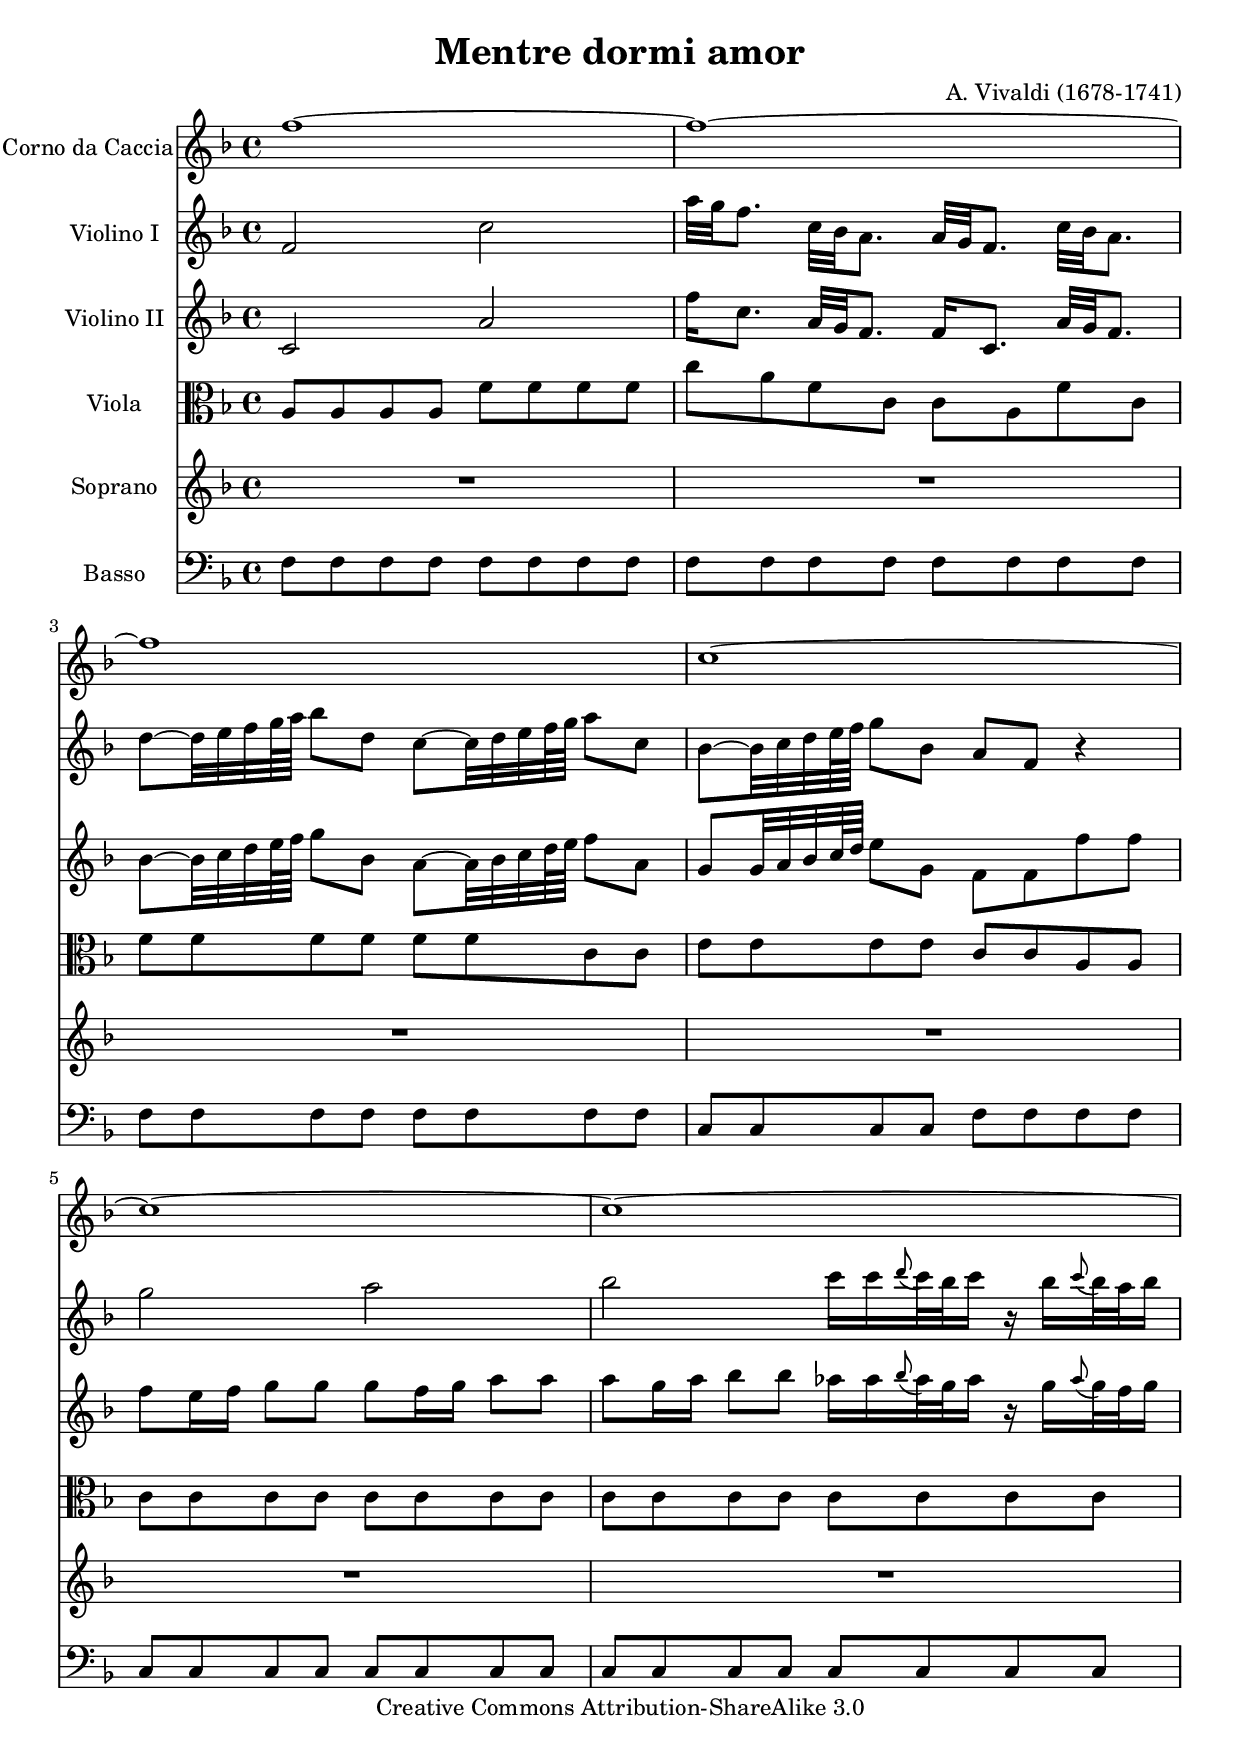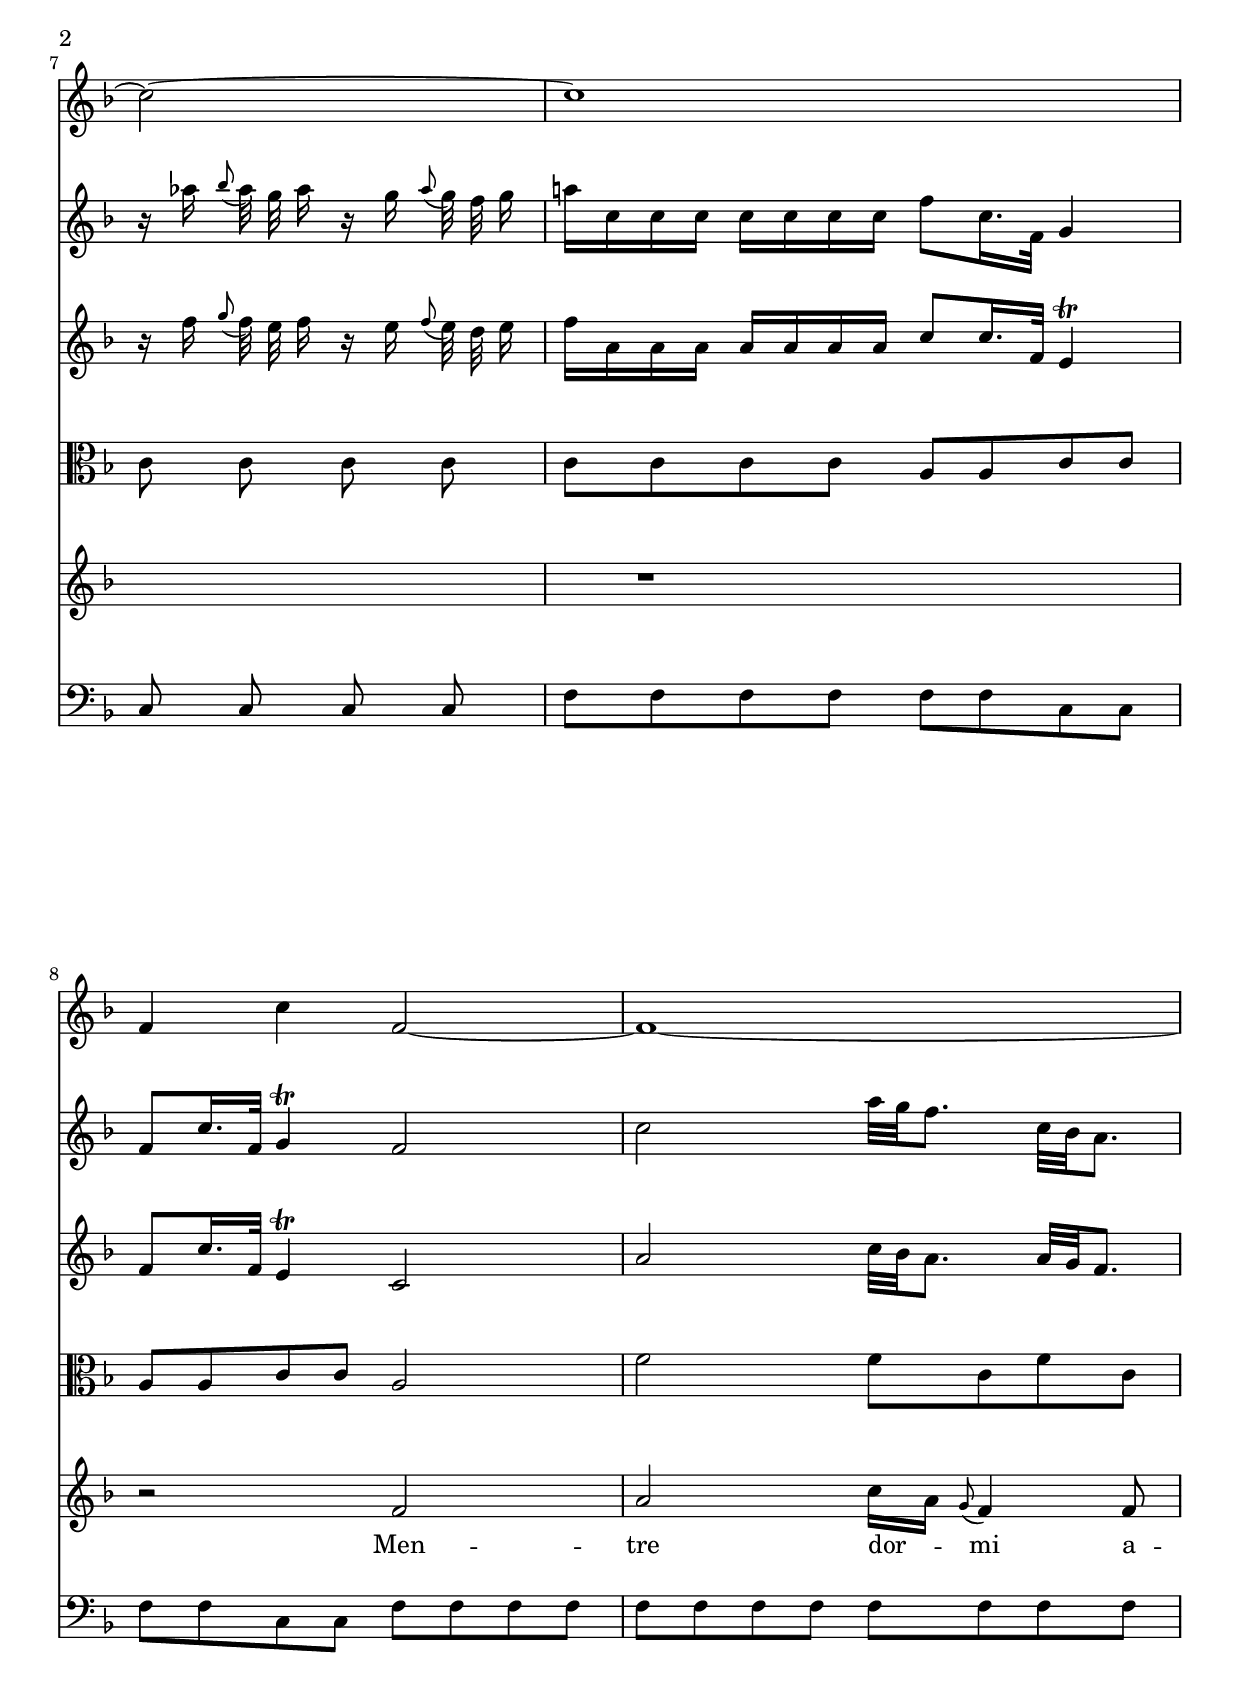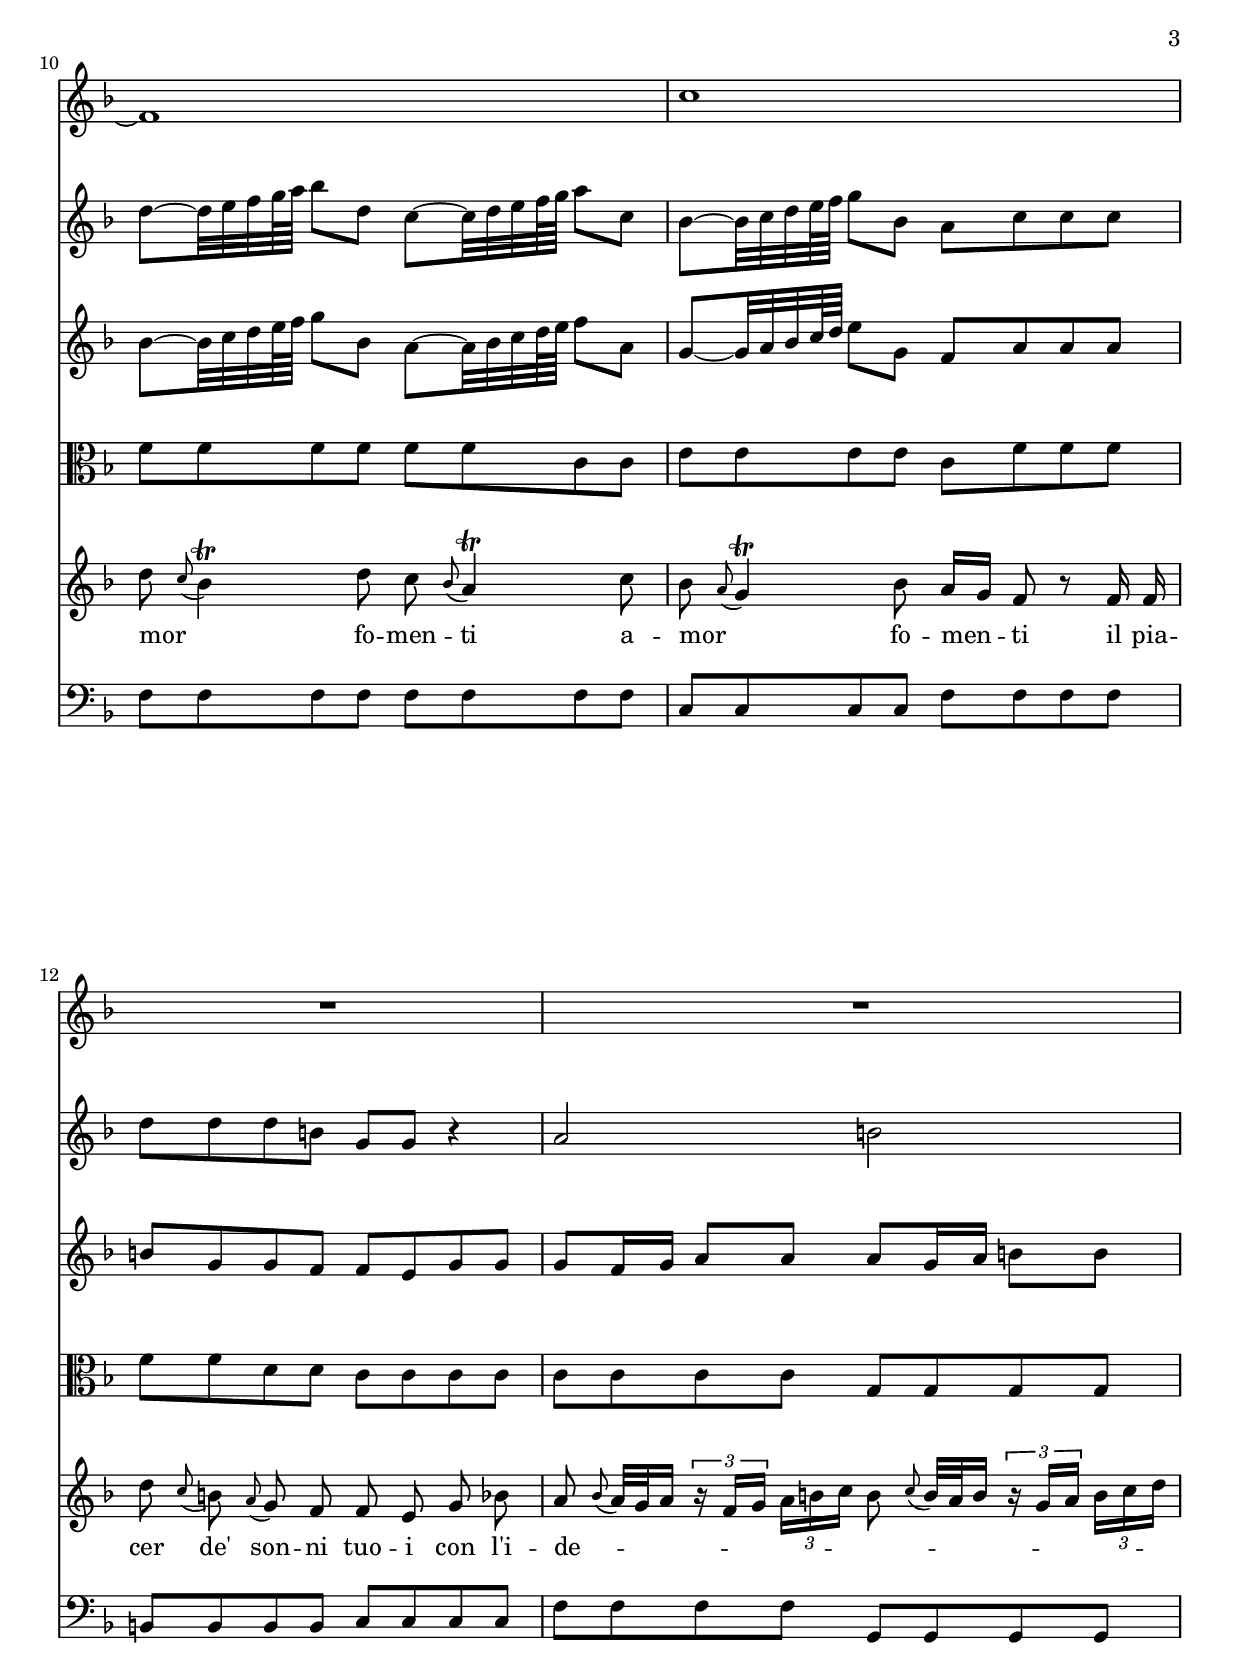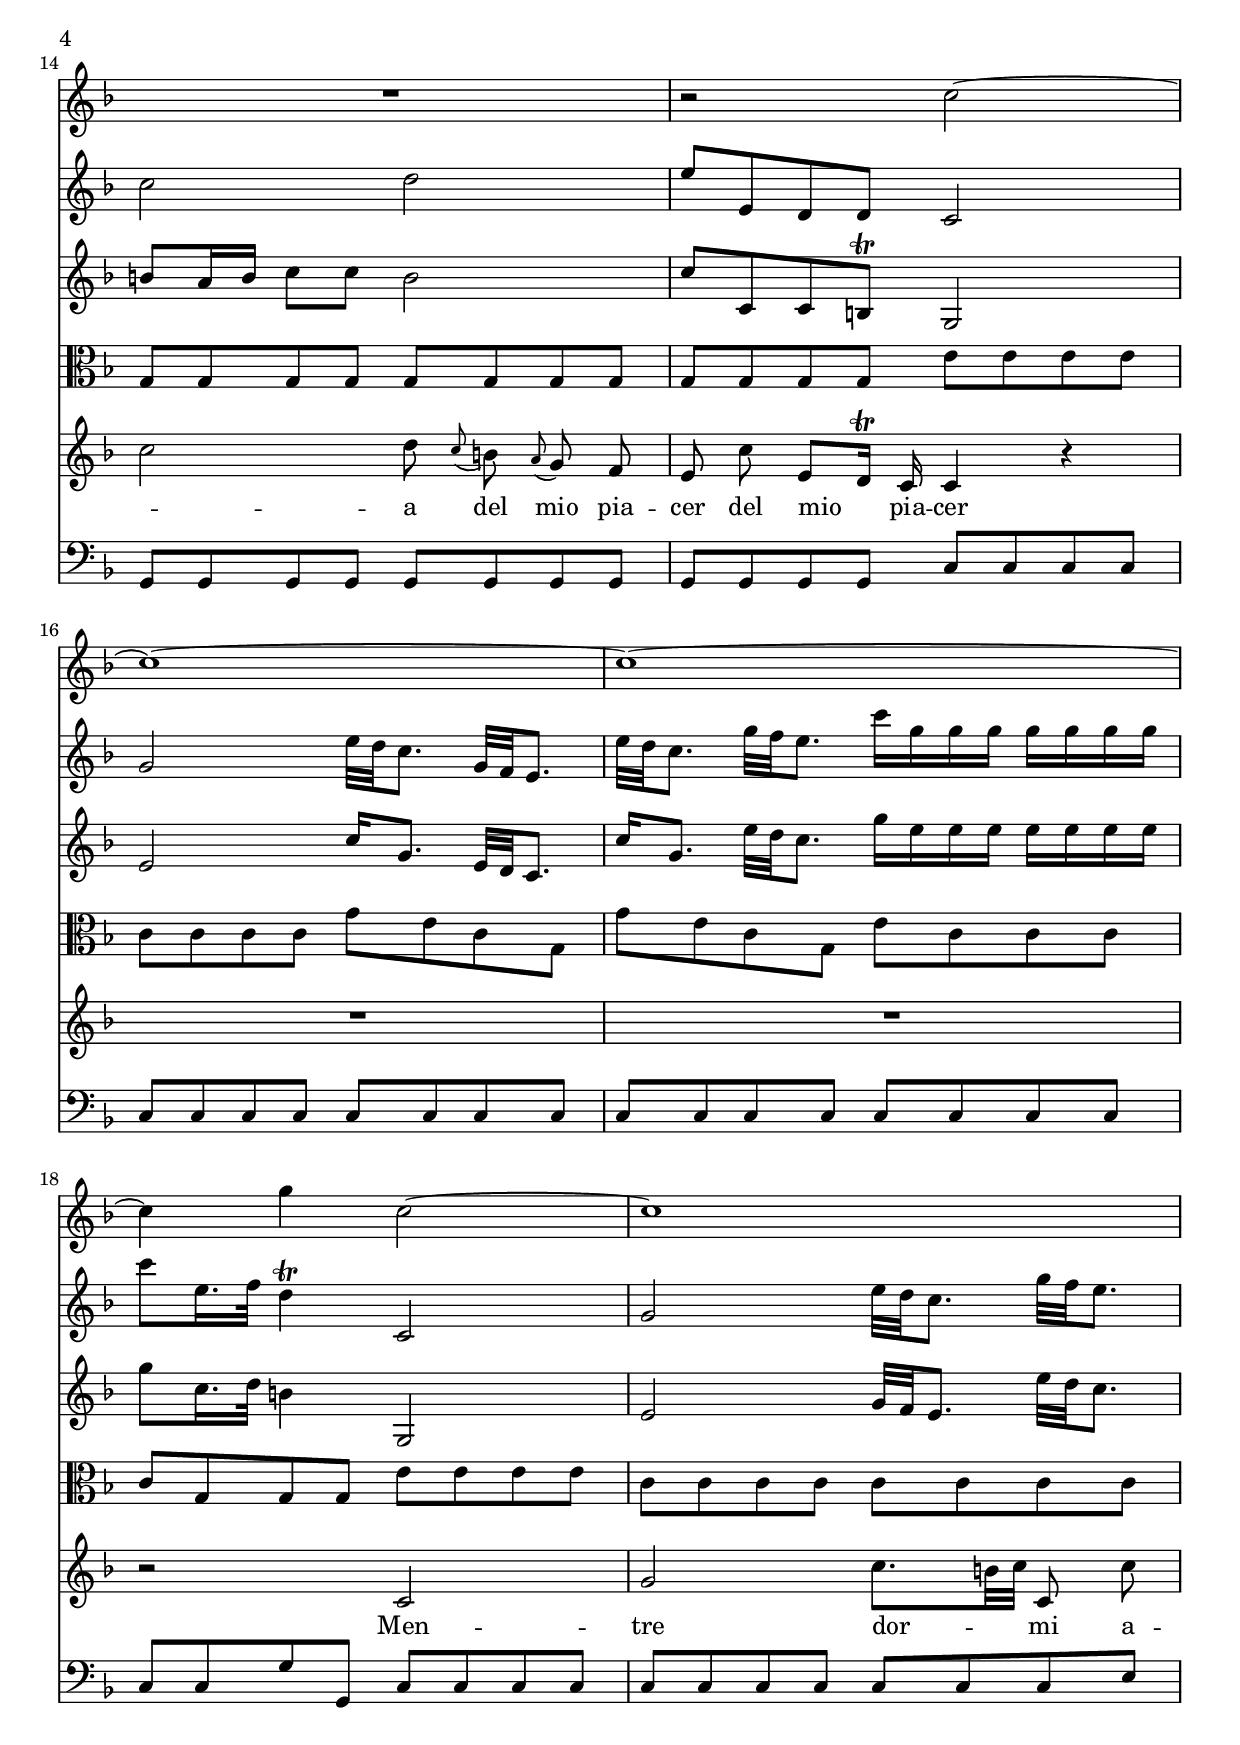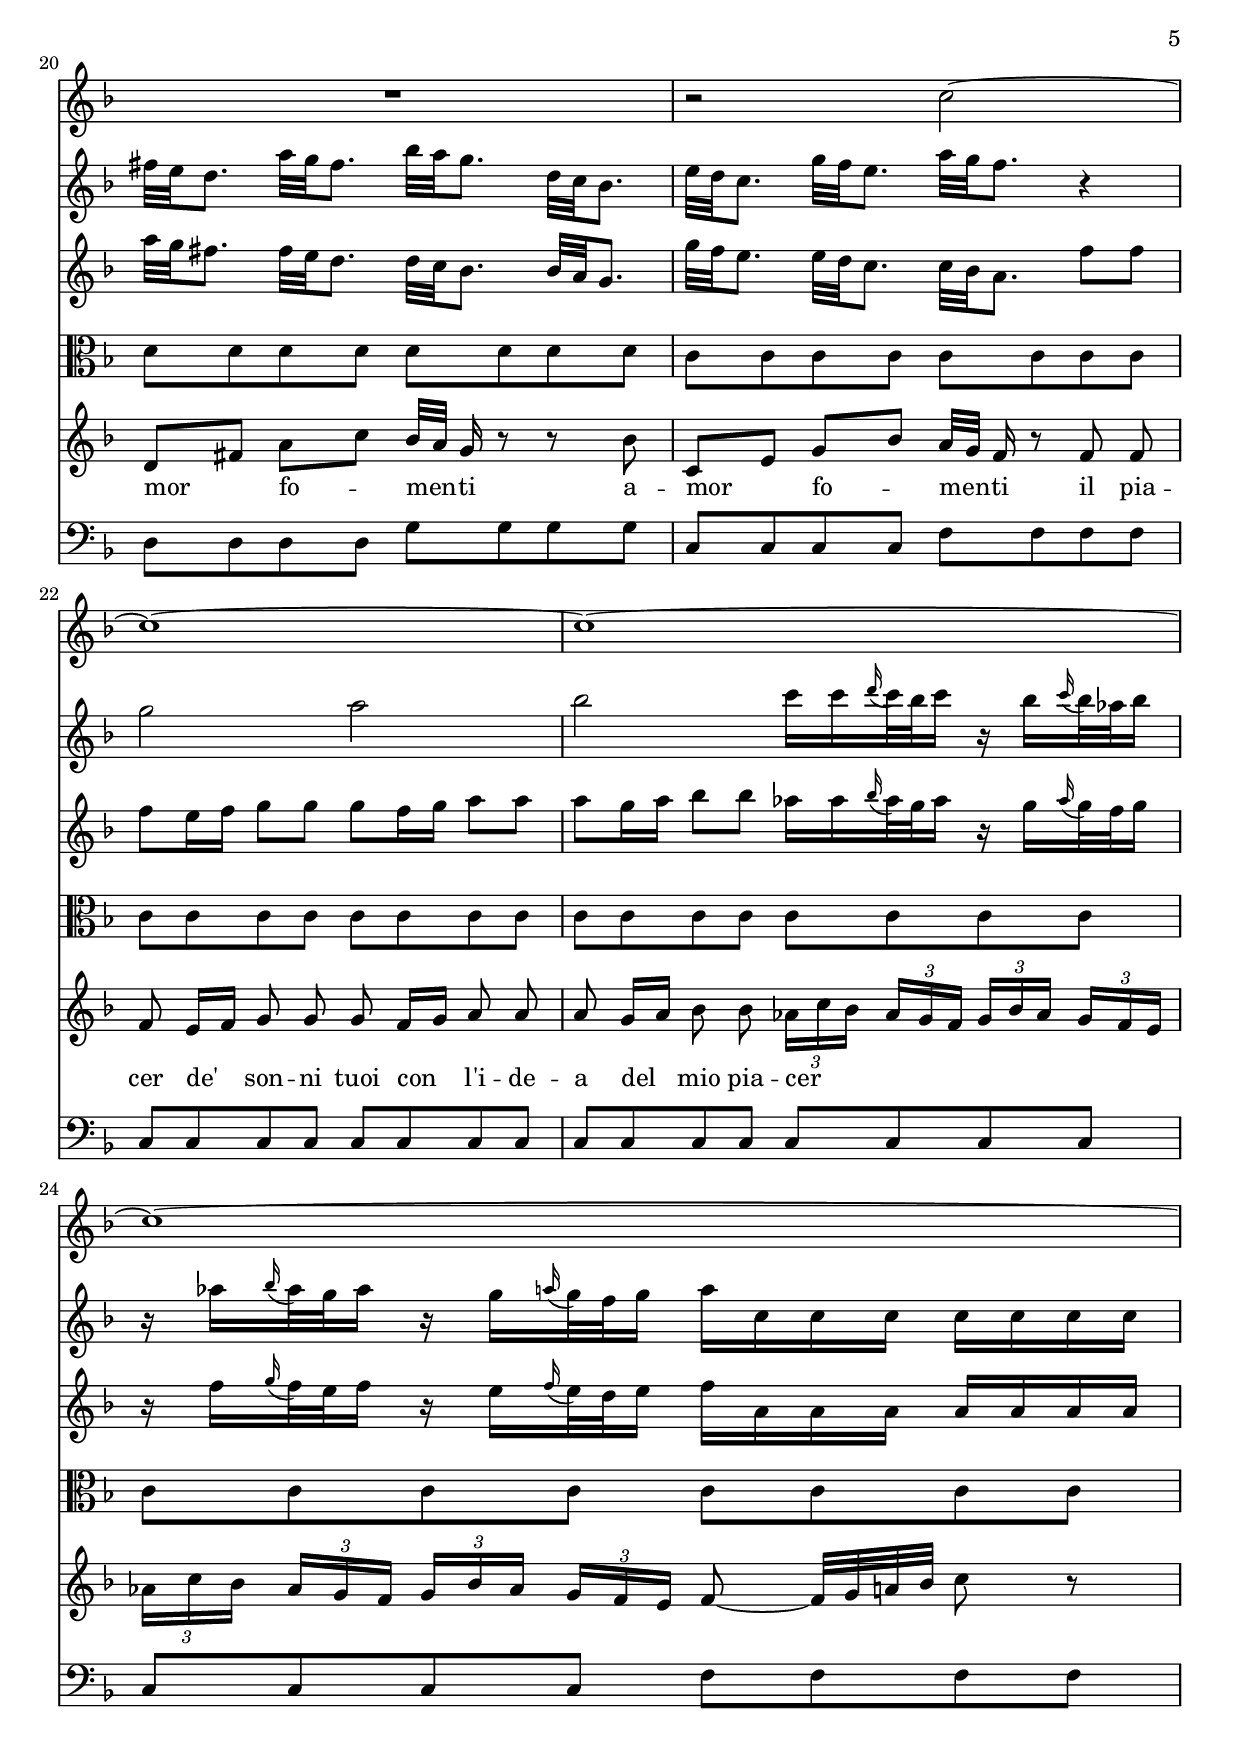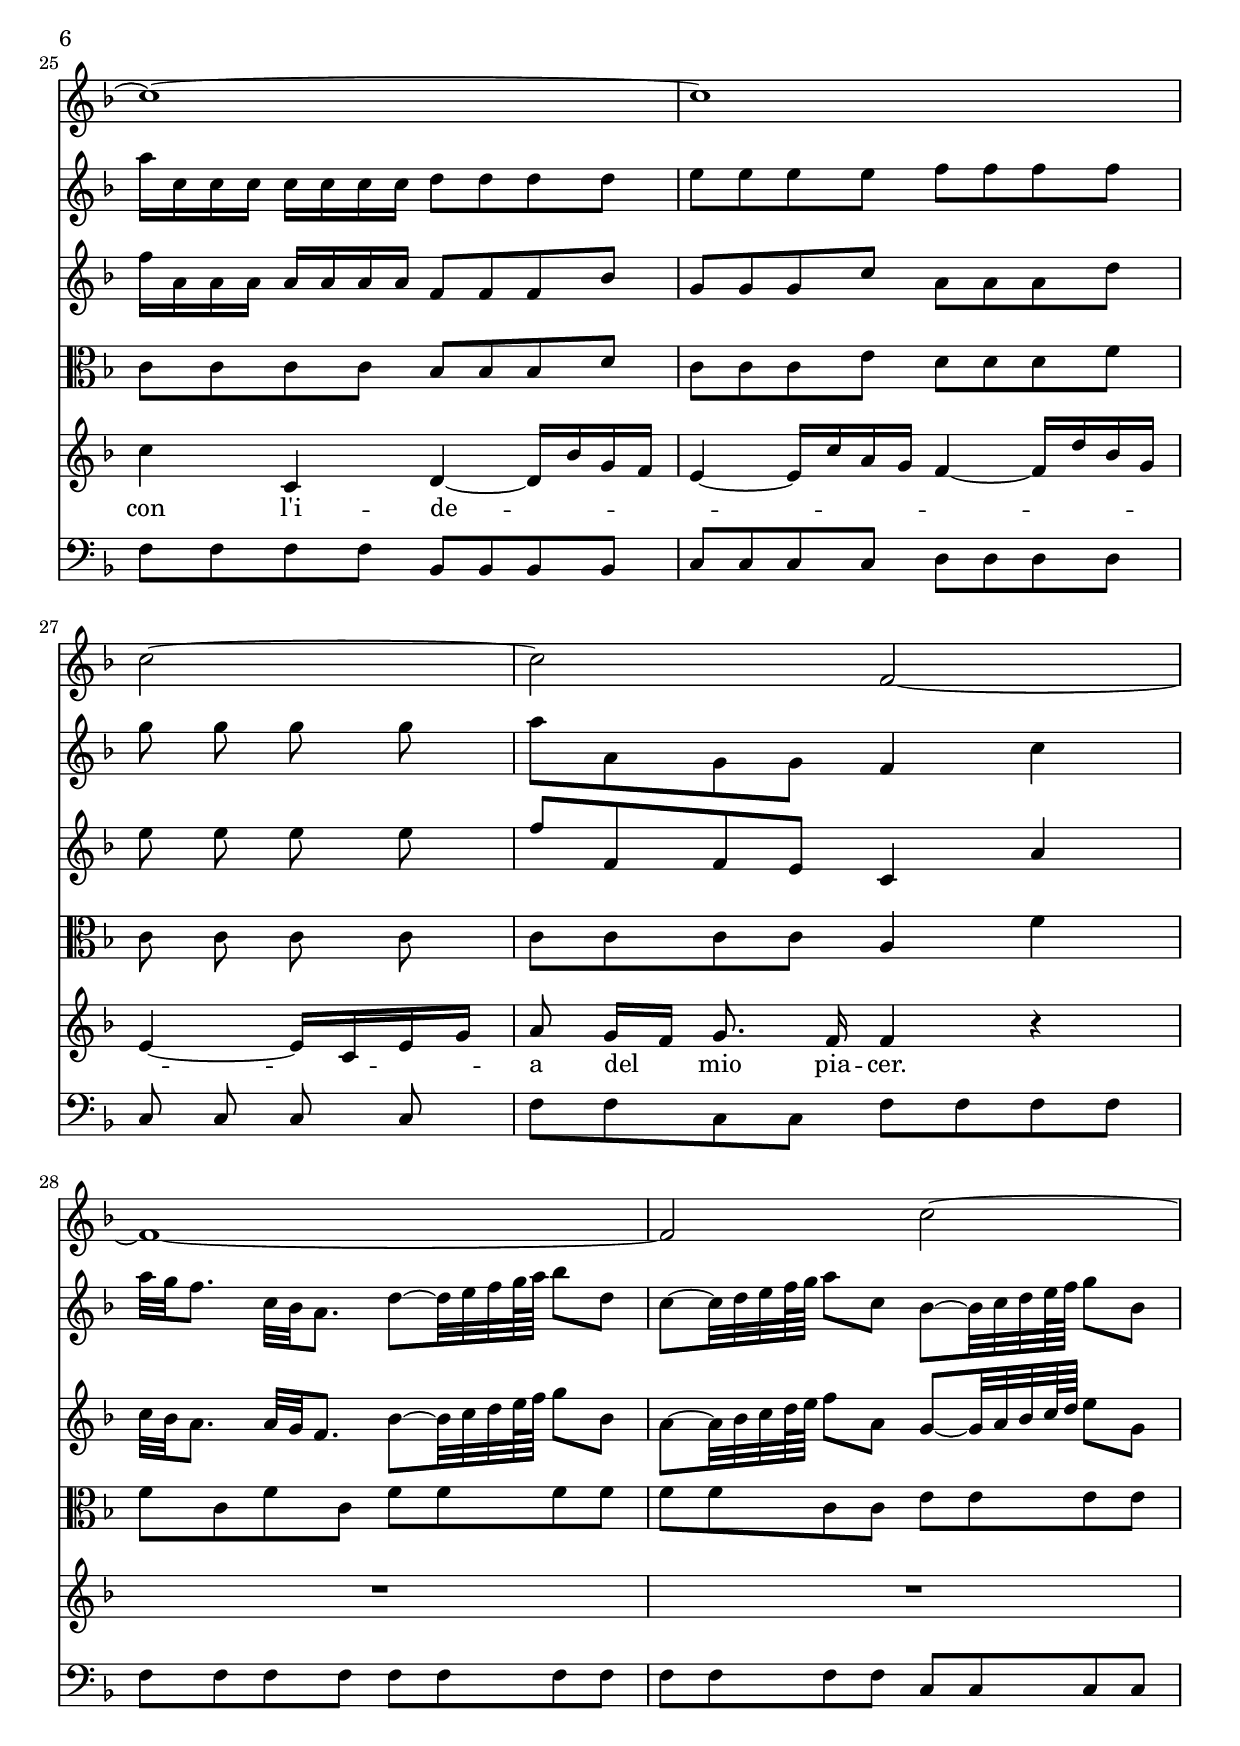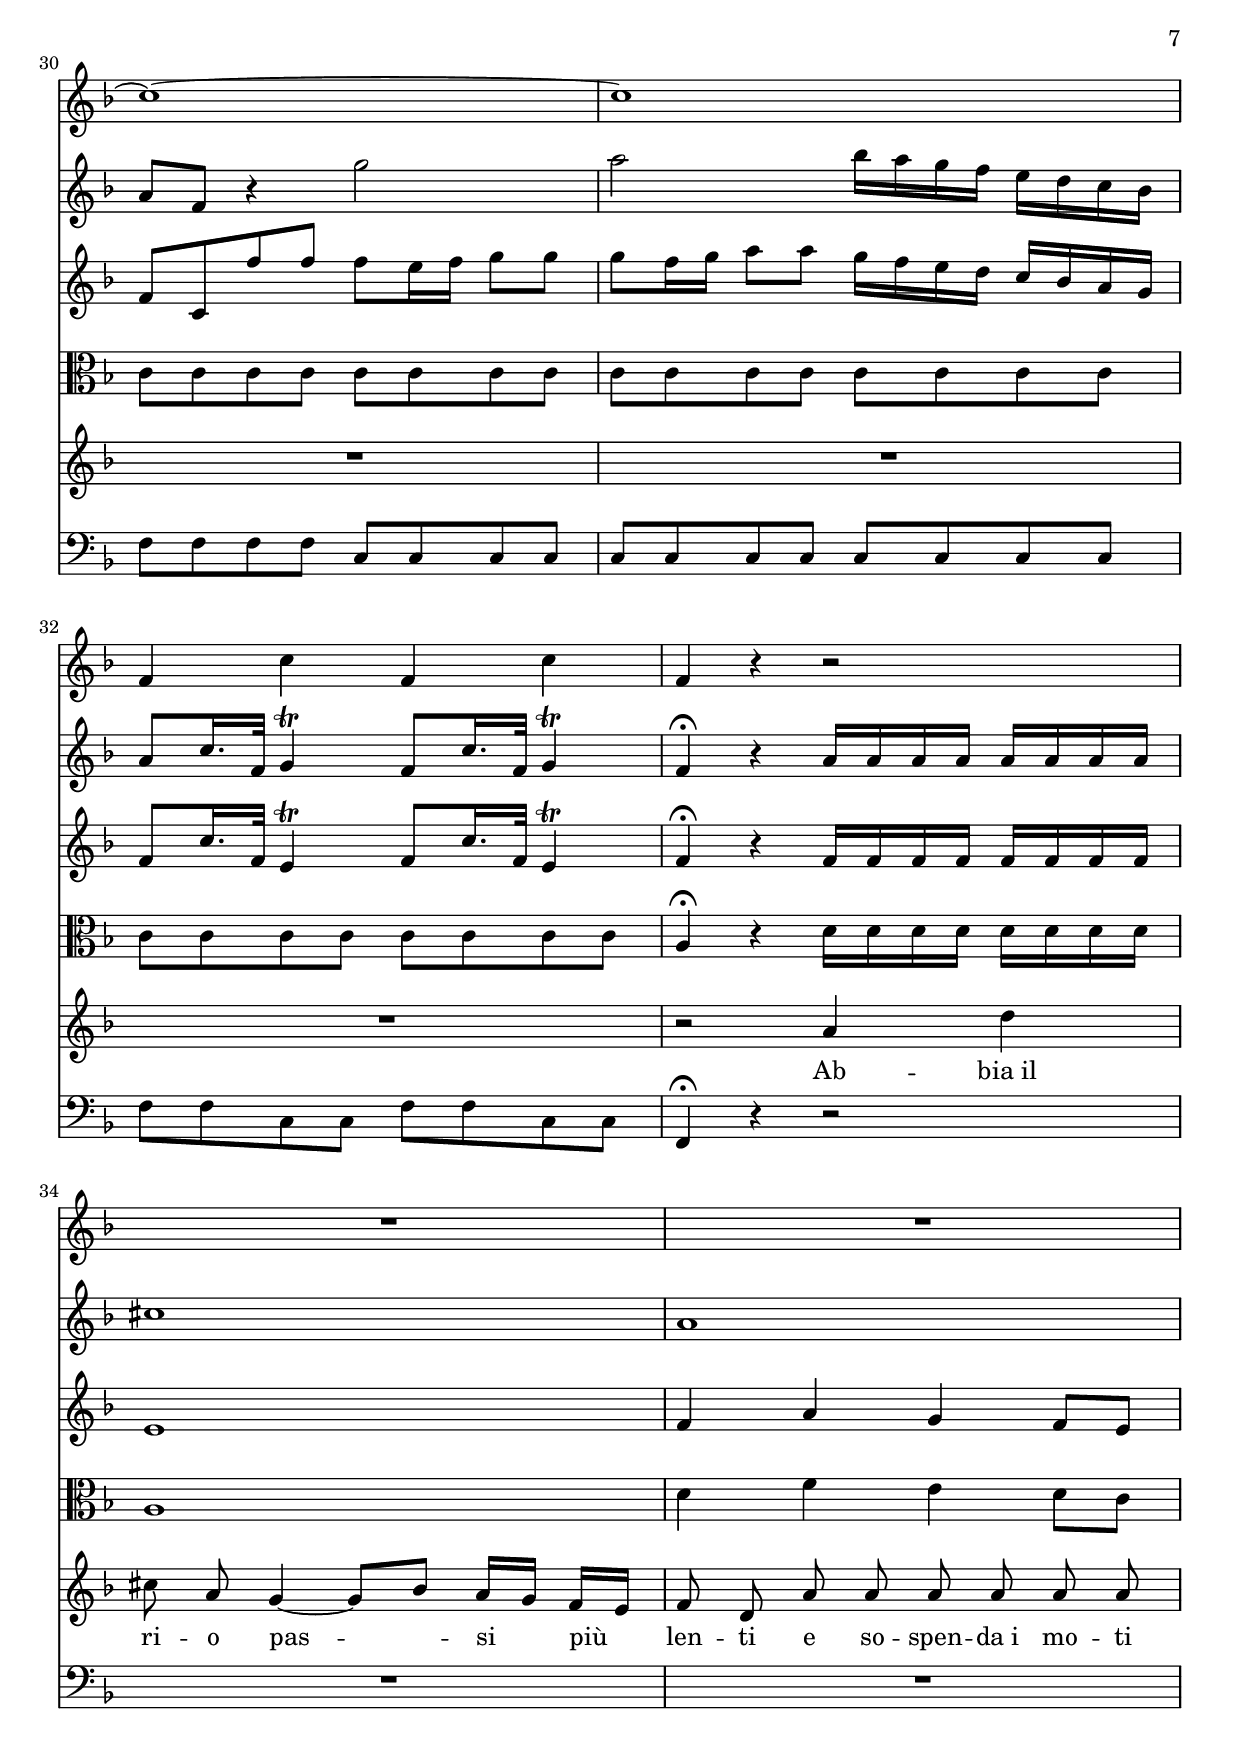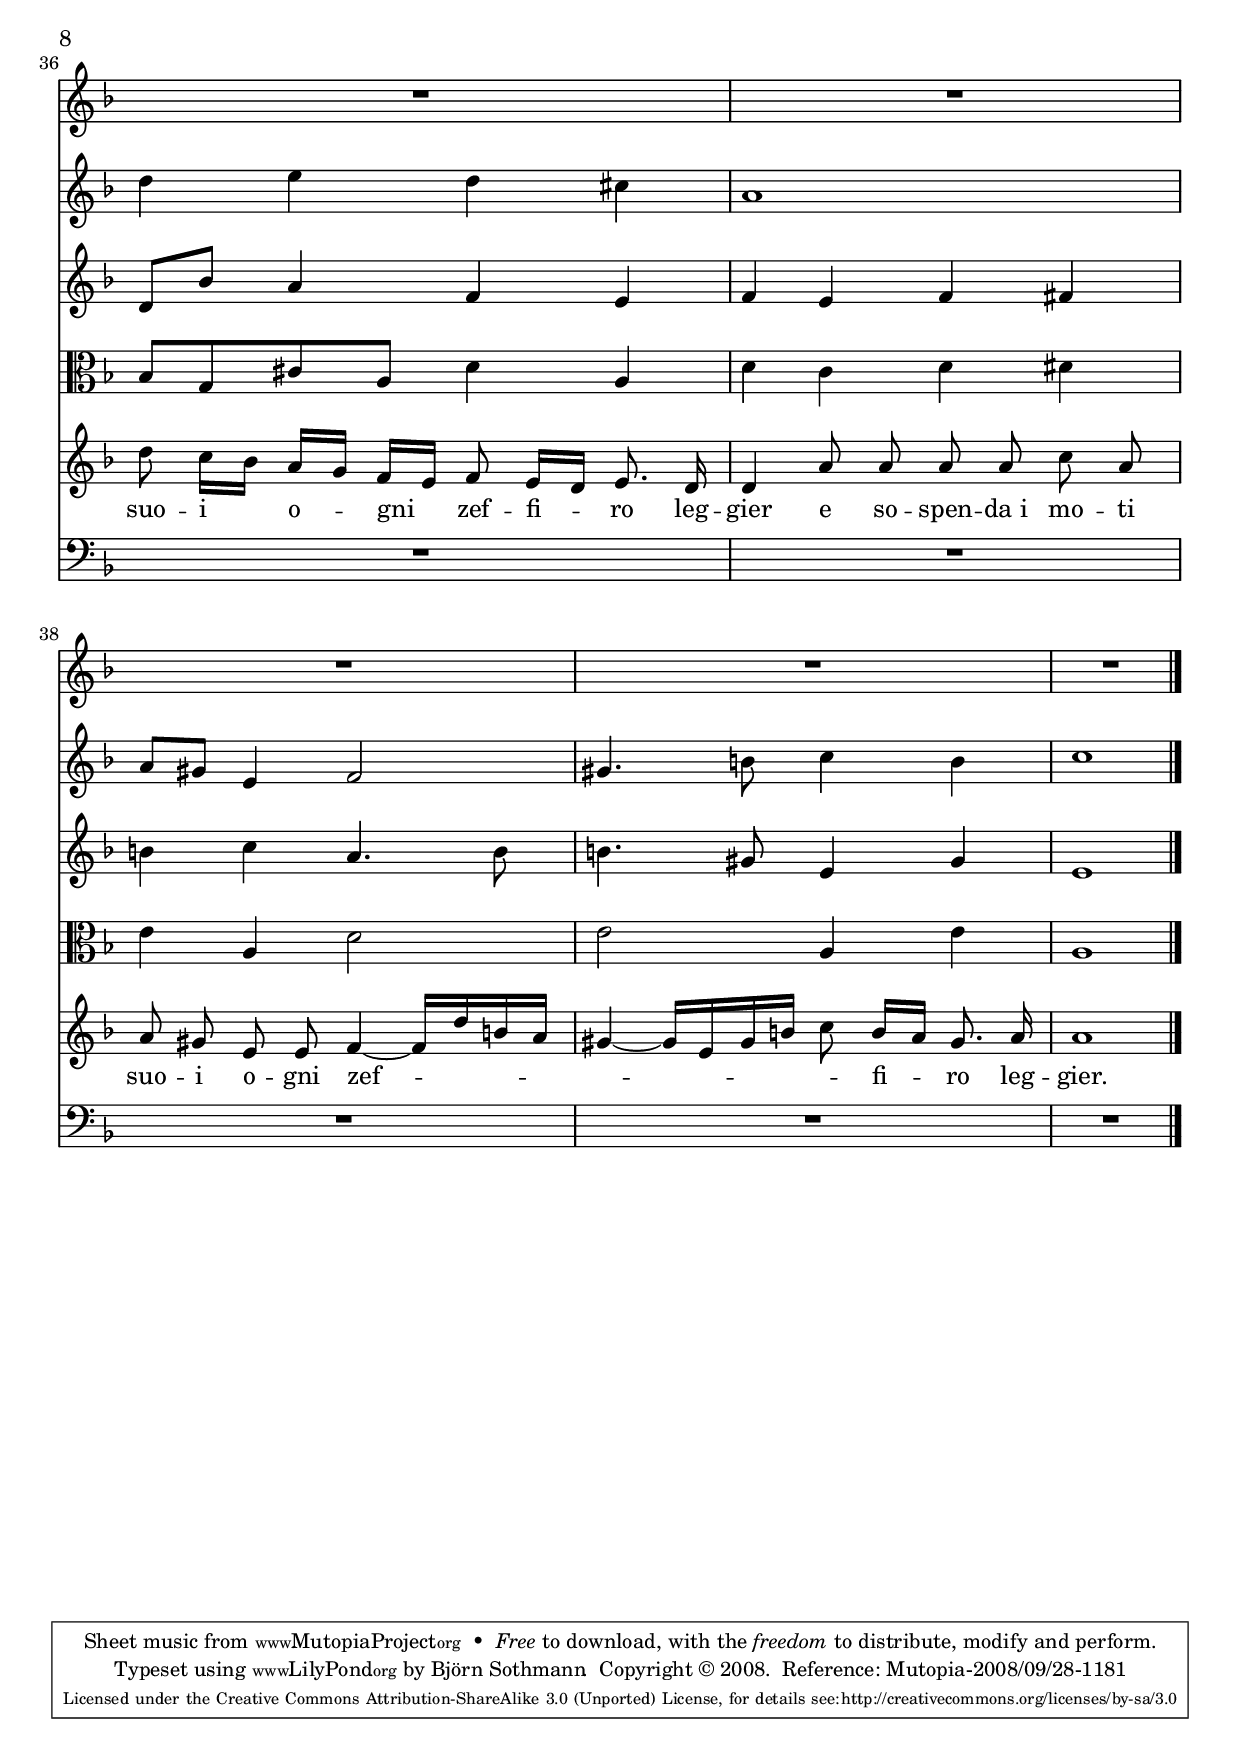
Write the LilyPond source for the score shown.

\version "2.11.56"

\header {
	title = "Mentre dormi amor"
	composer = "A. Vivaldi (1678-1741)"
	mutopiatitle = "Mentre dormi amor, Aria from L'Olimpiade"
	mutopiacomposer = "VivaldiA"
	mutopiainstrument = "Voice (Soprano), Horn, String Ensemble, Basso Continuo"
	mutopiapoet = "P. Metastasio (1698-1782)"
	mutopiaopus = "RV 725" 
	date = "1734"
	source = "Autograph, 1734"
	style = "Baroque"
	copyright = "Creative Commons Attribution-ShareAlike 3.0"
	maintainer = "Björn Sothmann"
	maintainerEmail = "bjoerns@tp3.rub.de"
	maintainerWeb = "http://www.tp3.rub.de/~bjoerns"
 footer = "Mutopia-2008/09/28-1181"
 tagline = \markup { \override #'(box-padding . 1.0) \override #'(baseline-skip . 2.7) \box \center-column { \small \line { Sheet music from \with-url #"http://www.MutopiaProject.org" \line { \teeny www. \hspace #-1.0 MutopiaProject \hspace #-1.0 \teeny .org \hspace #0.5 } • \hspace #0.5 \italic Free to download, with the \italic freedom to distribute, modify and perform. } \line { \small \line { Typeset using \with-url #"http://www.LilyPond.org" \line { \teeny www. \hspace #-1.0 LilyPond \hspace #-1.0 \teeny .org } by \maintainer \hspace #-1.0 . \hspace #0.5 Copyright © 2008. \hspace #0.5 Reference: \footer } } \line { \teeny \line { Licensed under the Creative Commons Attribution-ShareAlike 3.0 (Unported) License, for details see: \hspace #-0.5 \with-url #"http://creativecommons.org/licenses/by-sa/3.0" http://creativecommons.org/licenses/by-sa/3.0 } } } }
}

\include "deutsch.ly"

verse= \lyricmode {
Men -- tre dor -- mi a -- mor fo -- men -- ti a -- mor fo -- men -- ti il pia -- cer de' son -- ni tuo -- i con l'i -- de -- a del mio pia -- cer del mio pia -- cer Men -- tre dor -- mi a -- mor fo -- men -- ti a -- mor fo -- men -- ti il pia -- cer de' son -- ni tuoi con l'i -- de -- a del mio pia -- cer con l'i -- de -- a del mio pia -- cer. Ab -- bia_il ri -- o pas -- si più len -- ti e so -- spen -- da_i mo -- ti suo -- i o -- gni zef -- fi -- ro leg -- gier e so -- spen -- da_i mo -- ti suo -- i o -- gni zef -- fi -- ro leg -- gier.
}
 

staffCorno = \new Staff  {
	\time 4/4
	\override Score.MetronomeMark #'stencil = ##f
	\tempo 4 = 40
	\set Staff.instrumentName="Corno da Caccia"
	\set Staff.midiInstrument="french horn"
	\key f \major
	\clef treble
	\relative c'' {
		f1~ |
		f~ |
		f |
		c~ |
		c~ |
		c~ |
		\cadenzaOn
		c2~ \bar "|"
		\cadenzaOff
		c1 |
		f,4 c' f,2~ |
		f1~ |
		f |
		c' |
		R1*3 |
		r2 c~ |
		c1~ |
		c1~ |
		c4 g' c,2~ |
		c1 |
		R1 |
		r2 c~ |
		c1~ |
		c1~ |
		c1~ |
		c1~ |
		c1 |
		\cadenzaOn
		c2~ \bar "|"
		\cadenzaOff
		c2 f,~ |
		f1~ |
		f2 c'~ |
		c1~ |
		c1 |
		f,4 c' f, c' |
		f, r r2 |
		R1*7 |
	\bar "|."
	}

}
staffViolin = \new Staff  {
	\set Staff.instrumentName="Violino I"
	\set Staff.midiInstrument="violin"
	\key f \major
	\clef treble
	\relative c' {
		f2 c' |
		a'32 g f8. c32 b a8. a32 g f8. c'32 b a8. |
		d8~ d32 e f g64 a b8 d, c~ c32 d e f64 g a8 c, |
		b8~ b32 c d e64 f g8 b, a f r4 |
		g'2 a |
		b c16 c \appoggiatura d8 c32 b c16 r16 b \appoggiatura c8 b32 a b16 |
		r16 as \appoggiatura b8 as32 g as16 r16 g \appoggiatura as8 g32 f g16 |
		a16 c, c c c c c c f8 c16. f,32 g4 |
		f8 c'16. f,32 g4\trill f2 |
		c' a'32 g f8. c32 b a8. |
		d8~ d32 e f g64 a b8 d, c~ c32 d e f64 g a8 c, |
		b~ b32 c d e64 f g8 b, a c c c |
		d d d h g g r4 |
		a2 h |
		c d |
		e8 e, d d c2 |
		g' e'32 d c8. g32 f e8. |
		e'32 d c8. g'32 f e8. c'16 g g g g g g g |
		c8 e,16. f32 d4\trill c,2 |
		g' e'32 d c8. g'32 f e8. |
		fis32 e d8. a'32 g fis8. b32 a g8. d32 c b8. |
		e32 d c8. g'32 f e8. a32 g f8. r4 |
		g2 a |
		b c16 c \appoggiatura d c32 b c16 r b \appoggiatura c b32 as b16 |
		r as \appoggiatura b as32 g as16 r g \appoggiatura a g32 f g16 a c, c c c c c c |
		a' c, c c c c c c d8 d d d |
		e e e e f f f f |
		g g g g |
		a a, g g f4 c' |
		a'32 g f8. c32 b a8. d8~ d32 e f g64 a b8 d, |
		c~ c32 d e f64 g a8 c, b~ b32 c d e64 f g8 b, |
		a f r4 g'2 |
		a b16 a g f e d c b |
		a8 c16. f,32 g4\trill f8 c'16. f,32 g4\trill |
		f\fermata r a16 a a a a a a a |
		cis1 |
		a1 |
		d4 e d cis |
		a1 |
		a8 gis e4 f2 |
		gis4. h8 c4 h |
		c1 |
	\bar "|."
	}

}
staffViolinII = \new Staff  {
	\set Staff.instrumentName="Violino II"
	\set Staff.midiInstrument="violin"
	\key f \major
	\clef treble
	\relative c' {
		c2 a' |
		f'16 c8. a32 g f8. f16 c8. a'32 g f8. |
		b8~ b32 c d e64f g8 b, a~ a32 b c d64 e f8 a, |
		g8 g32 a b c64 d e8 g, f f f' f |
		f e16 f g8 g g f16 g a8 a |
		a g16 a b8 b  as16 as \appoggiatura b8 as32 g as16 r16 g \appoggiatura as8 g32 f g16 |
		r f \appoggiatura g8 f32 e f16 r e \appoggiatura f8 e32 d e16 |
		f a, a a a a a a c8 c16. f,32 e4\trill |
		f8 c'16.f,32 e4\trill c2 |
		a' c32 b a8. a32 g f8. |
		b8~ b32 c d e64 f g8 b, a~ a32 b c d64 e f8 a, |
		g~ g32 a b c64 d e8 g, f a a a |
		h g g f f e g g |
		g f16 g a8 a a g16 a h8 h |
		h a16 h c8 c h2 |
		c8 c, c h\trill g2 |
		e' c'16 g8. e32 d c8. |
		c'16 g8. e'32 d c8. g'16 e e e e e e e |
		g8 c,16. d32 h4 g,2 |
		e' g32 f e8. e'32 d c8. |
		a'32 g fis8. fis32 e d8. d32 c b8. b32 a g8. |
		g'32 f e8. e32 d c8. c32 b a8. f'8 f |
		f e16 f g8 g g f16 g a8 a |
		a g16 a b8 b as16 as \appoggiatura b as32 g as16 r g \appoggiatura as g32 f g16 |
		r f \appoggiatura g f32 e f16 r e \appoggiatura f e32 d e16 f a, a a a a a a |
		f' a, a a a a a a f8 f f b |
		g g g c a a a d |
		e e e e |
		f f, f e c4 a' |
		c32 b a8. a32 g f8. b8~ b32 c d e64 f g8 b, |
		a8~ a32 b c d64 e f8 a, g~ g32 a b c64 d e8 g, |
		f c f' f f e16 f g8 g |
		g f16 g a8 a g16 f e d c b a g |
		f8 c'16. f,32 e4\trill f8 c'16. f,32 e4\trill |
		f\fermata r f16 f f f f f f f |
		e1 |
		f4 a g f8 e |
		d b' a4 f e |
		f e f fis |
		h c a4. h8 |
		h4. gis8 e4 gis |
		e1 |
	\bar "|."
	}

}
staffViola = \new Staff  {
	\set Staff.instrumentName="Viola"
	\set Staff.midiInstrument="viola"
	\key f \major
	\clef alto
	\relative c' {
		a8 a a a f' f f f |
		c' a f c c a f' c |
		f f f f f f c c |
		e e e e c c a a |
		c c c c c c c c |
		c c c c c c c c |
		c c c c |
		c c c c a a c c |
		a a c c a2 |
		f' f8 c f c |
		f f f f f f c c |
		e e e e c f f f |
		f f d d c c c c |
		c c c c g g g g |
		g g g g g g g g |
		g g g g e'8 e e e |
		c c c c g' e c g |
		g' e c g e' c c c |
		c g g g e' e e e |
		c c c c c c c c |
		d d d d d d d d |
		c c c c c c c c |
		c c c c c c c c |
		c c c c c c c c |
		c c c c c c c c |
		c c c c b b b d |
		c c c e d d d f |
		c c c c |
		c c c c a4 f' |
		f8 c f c f f f f |
		f f c c e e e e |
		c c c c c c c c |
		c c c c c c c c |
		c c c c c c c c |
		a4\fermata r d16 d d d d d d d |
		a1 |
		d4 f e d8 c |
		b g cis a d4 a |
		d c d dis |
		e a, d2 |
		e a,4 e' |
		a,1 |
	\bar "|."
	}

}
staffSoprano = \new Staff  {
	\set Staff.instrumentName="Soprano"
	\set Staff.midiInstrument="oboe"
	\key f \major
	\clef treble
	\relative c' {
		\context Voice = "melodySop" {
		\dynamicUp
		\autoBeamOff
		R1*6 |
		R2 |
		R1 |
		r2 f2 |
		a c16[ a] \appoggiatura g8 f4 f8 |
		d'\melisma \appoggiatura c b4\trill\melismaEnd d8 c \appoggiatura b a4\trill c8 |
		b8\melisma \appoggiatura a8 g4\trill\melismaEnd b8 a16[ g] f8 r f16 f |
		d'8 \appoggiatura c h \appoggiatura a g f f e g b |
		a\melisma \appoggiatura b a32[ g a16] \times 2/3 {r f[ g]} \times 2/3 {a[ h c]} h8 \appoggiatura c h32[ a h16] \times 2/3 {r g[ a]} \times 2/3 {h[ c d]} |
		c2\melismaEnd d8 \appoggiatura c h \appoggiatura a g f |
		e c' e,8[ d16\trill] c c4 r |
		R1*2 |
		r2 c |
		g' c8.[ h32 c] c,8 c' |
		d,[ fis] a[ c] b32[ a] g16 r8 r b |
		c,[ e] g[ b] a32[ g] f16 r8 f f |
		f e16[ f] g8 g g f16[ g] a8 a |
		a g16[ a] b8 b \times 2/3 {as16[\melisma c b]} \times 2/3 {as[ g f]} \times 2/3 {g[ b as]} \times 2/3 {g[ f e]} |
		\times 2/3 {as[ c b]} \times 2/3 {as[ g f]} \times 2/3 {g[ b as]} \times 2/3 {g[ f e]} f8~ f32[ g a b] c8\melismaEnd r |
		c4 c, d~ d16[\melisma b' g f] |
		e4~ e16[ c' a g] f4~ f16[ d' b g] |
		e4~ e16[ c e g]\melismaEnd |
		a8 g16[ f] g8. f16 f4 r |
		R1*5 |
		r2 a4 d |
		cis8 a g4~ g8[ b] a16[ g] f[ e] |
		f8 d a' a a a a a |
		d c16[ b] a[ g] f[ e] f8 e16[ d] e8. d16 |
		d4 a'8 a a a c a |
		a gis e e f4~ f16[\melisma d' h a] |
		gis4~ gis16[ e gis h] c8\melismaEnd h16[ a] gis8. a16 |
		a1 |
		}
	\bar "|."
	}

}
staffCello = \new Staff  {
	\set Staff.instrumentName="Basso"
	\set Staff.midiInstrument="harpsichord"
	\key f \major
	\clef bass
	\relative c {
		f8 f f f f f f f |
		f f f f f f f f |
		f f f f f f f f |
		c c c c f f f f |
		c c c c c c c c |
		c c c c c c c c |
		c c c c |
		f f f f f f c c |
		f f c c f f f f |
		f f f f f f f f |
		f f f f f f f f |
		c c c c f f f f |
		h, h h h c c c c |
		f f f f g, g g g |
		g g g g g g g g |
		g g g g c c c c |
		c c c c c c c c |
		c c c c c c c c |
		c c g' g, c c c c |
		c c c c c c c e |
		d d d d g g g g |
		c, c c c f f f f |
		c c c c c c c c |
		c c c c c c c c |
		c c c c f f f f |
		f f f f b, b b b |
		c c c c d d d d |
		c c c c |
		f f c c f f f f |
		f f f f f f f f |
		f f f f c c c c |
		f f f f c c c c |
		c c c c c c c c |
		f f c c f f c c |
		f,4\fermata r r2 |
		R1*7 |
	\bar "|."
	}

}


\score {
	<<
		\staffCorno
		\staffViolin
		\staffViolinII
		\staffViola
		\staffSoprano
		\context Lyrics = "lmelodySop" \lyricmode  { \lyricsto "melodySop" \verse }
		
		\staffCello
	>>
	
	\midi {
	}

	\layout  {
		indent=20
	}
}

\paper {
}


